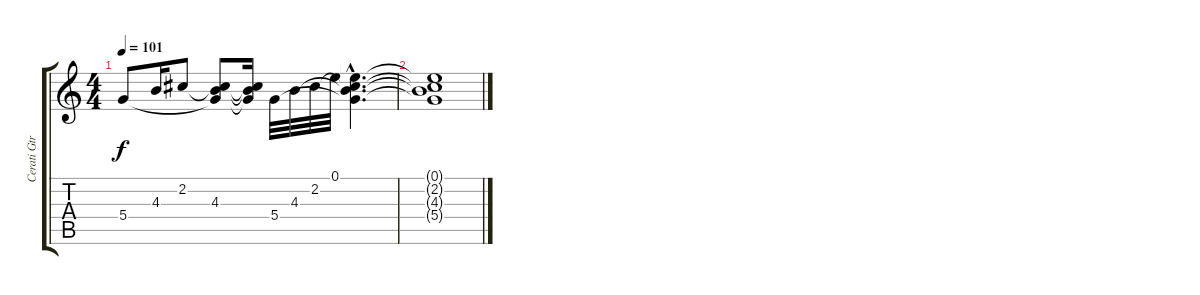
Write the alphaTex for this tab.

\track ("Cerati Gtr Electrica" "Cerati Gtr") {instrument electricguitarclean}
\staff {score tabs}
\tuning (E4 B3 G3 D3 A2 E2) {hide}
\ts (4 4)
\tempo 101
\clef g2
\ks c
5.4.8{dy f} 4.3.16 2.2.8 (2.2{t} 4.3 5.4{t}).8 (2.2{t} 4.3{t} 5.4{t}).16 5.4.32 4.3.32 2.2.32 0.1.32 (0.1{hac t} 2.2{hac t} 4.3{hac t} 5.4{hac t}).4{d} |
(0.1{t} 2.2{t} 4.3{t} 5.4{t}).1
